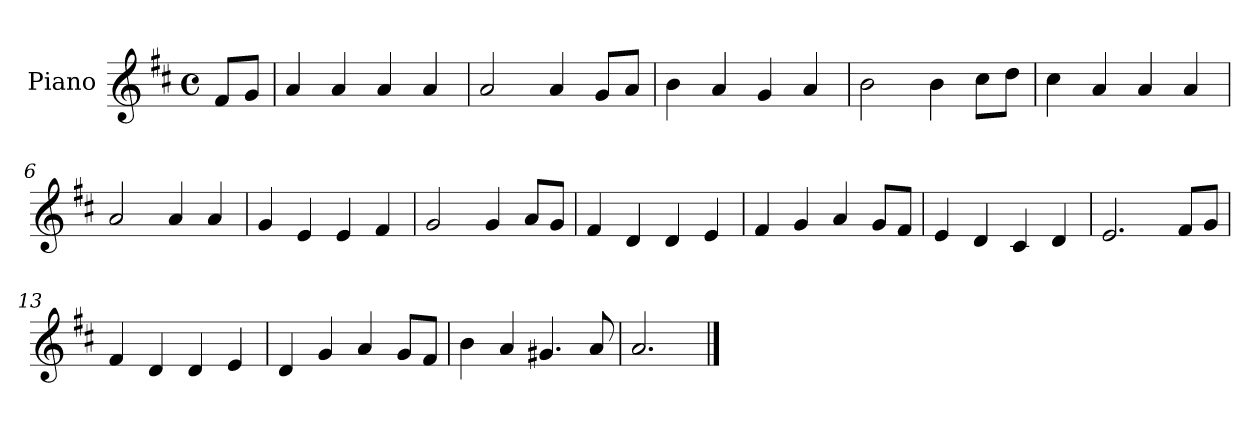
**kern
*part1
*staff1
*I"Piano
*I'Pno.
*clefG2
*k[f#c#]
*M4/4
*met(c)
=
8f#/L
8g/J
=1
4a/
4a/
4a/
4a/
=2
2a/
4a/
8g/L
8a/J
=3
4b\
4a/
4g/
4a/
=4
2b\
4b\
8cc#\L
8dd\J
=5
4cc#\
4a/
4a/
4a/
=6
2a/
4a/
4a/
=7
4g/
4e/
4e/
4f#/
=8
2g/
4g/
8a/L
8g/J
!!LO:LB:g=z
=9
4f#/
4d/
4d/
4e/
=10
4f#/
4g/
4a/
8g/L
8f#/J
=11
4e/
4d/
4c#/
4d/
=12
2.e/
8f#/L
8g/J
=13
4f#/
4d/
4d/
4e/
=14
4d/
4g/
4a/
8g/L
8f#/J
=15
4b\
4a/
4.g#X/
8a/
=16
2.a/
==
*-
